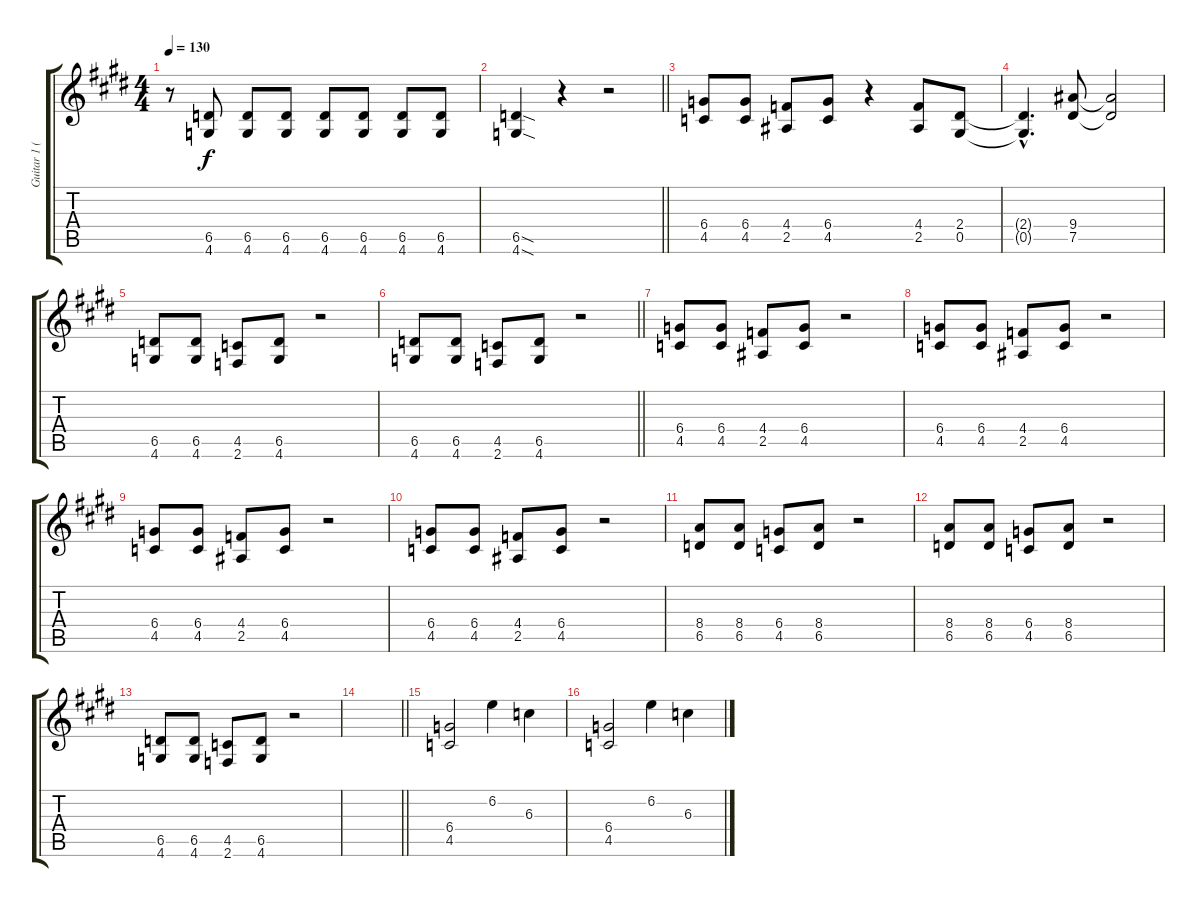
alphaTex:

\track ("Guitar 1 (SheJa)" "Guitar 1 (") {instrument distortionguitar}
\staff {score tabs}
\tuning (Eb4 Bb3 Gb3 Db3 Ab2 Eb2) {hide}
\ts (4 4)
\tempo 130
\clef g2
\ks e
r.8{dy f} (6.5 4.6).8 (6.5 4.6).8 (6.5 4.6).8 (6.5 4.6).8 (6.5 4.6).8 (6.5 4.6).8 (6.5 4.6).8 |
\barLineRight lightlight
(6.5{sod} 4.6{sod}).4 r.4 r.2 |
(6.4 4.5).8 (6.4 4.5).8 (4.4 2.5).8 (6.4 4.5).8 r.4 (4.4 2.5).8 (2.4 0.5).8 |
(2.4{hac t} 0.5{hac t}).4{d} (9.4 7.5).8 (9.4{t} 7.5{t}).2 |
(6.5 4.6).8 (6.5 4.6).8 (4.5 2.6).8 (6.5 4.6).8 r.2 |
\barLineRight lightlight
(6.5 4.6).8 (6.5 4.6).8 (4.5 2.6).8 (6.5 4.6).8 r.2 |
(6.4 4.5).8 (6.4 4.5).8 (4.4 2.5).8 (6.4 4.5).8 r.2 |
(6.4 4.5).8 (6.4 4.5).8 (4.4 2.5).8 (6.4 4.5).8 r.2 |
(6.4 4.5).8 (6.4 4.5).8 (4.4 2.5).8 (6.4 4.5).8 r.2 |
(6.4 4.5).8 (6.4 4.5).8 (4.4 2.5).8 (6.4 4.5).8 r.2 |
(8.4 6.5).8 (8.4 6.5).8 (6.4 4.5).8 (8.4 6.5).8 r.2 |
(8.4 6.5).8 (8.4 6.5).8 (6.4 4.5).8 (8.4 6.5).8 r.2 |
(6.5 4.6).8 (6.5 4.6).8 (4.5 2.6).8 (6.5 4.6).8 r.2 |
\barLineRight lightlight
|
(6.4 4.5).2 6.2.4 6.3.4 |
(6.4 4.5).2 6.2.4 6.3.4
